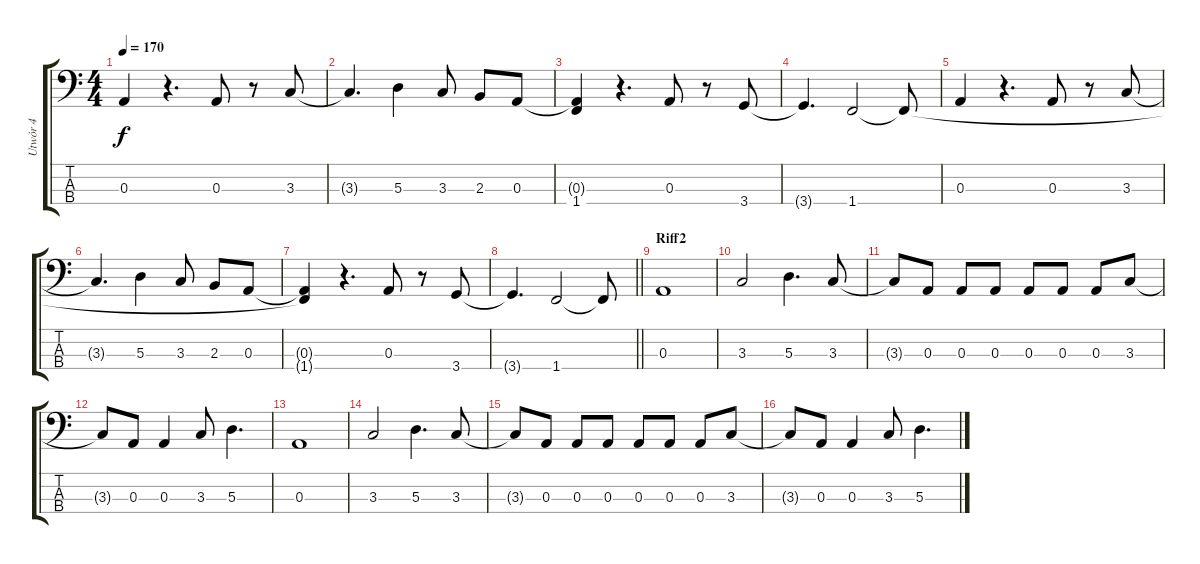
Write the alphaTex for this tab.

\track ("Utwór 4" "Utwór 4") {instrument electricbassfinger}
\staff {score tabs}
\tuning (G2 D2 A1 E1) {hide}
\ts (4 4)
\tempo 170
\clef f4
\ks c
0.3.4{dy f} r.4{d} 0.3.8 r.8 3.3.8 |
3.3{t}.4{d} 5.3.4 3.3.8 2.3.8 0.3.8 |
(0.3{t} 1.4{t}).4 r.4{d} 0.3.8 r.8 3.4.8 |
3.4{t}.4{d} 1.4.2 1.4{t}.8 |
0.3.4 r.4{d} 0.3.8 r.8 3.3.8 |
3.3{t}.4{d} 5.3.4 3.3.8 2.3.8 0.3.8 |
(0.3{t} 1.4{t}).4 r.4{d} 0.3.8 r.8 3.4.8 |
\barLineRight lightlight
3.4{t}.4{d} 1.4.2 1.4{t}.8 |
\section ("" "Riff2")
0.3.1 |
3.3.2 5.3.4{d} 3.3.8 |
3.3{t}.8 0.3.8 0.3.8 0.3.8 0.3.8 0.3.8 0.3.8 3.3.8 |
3.3{t}.8 0.3.8 0.3.4 3.3.8 5.3.4{d} |
0.3.1 |
3.3.2 5.3.4{d} 3.3.8 |
3.3{t}.8 0.3.8 0.3.8 0.3.8 0.3.8 0.3.8 0.3.8 3.3.8 |
3.3{t}.8 0.3.8 0.3.4 3.3.8 5.3.4{d}
